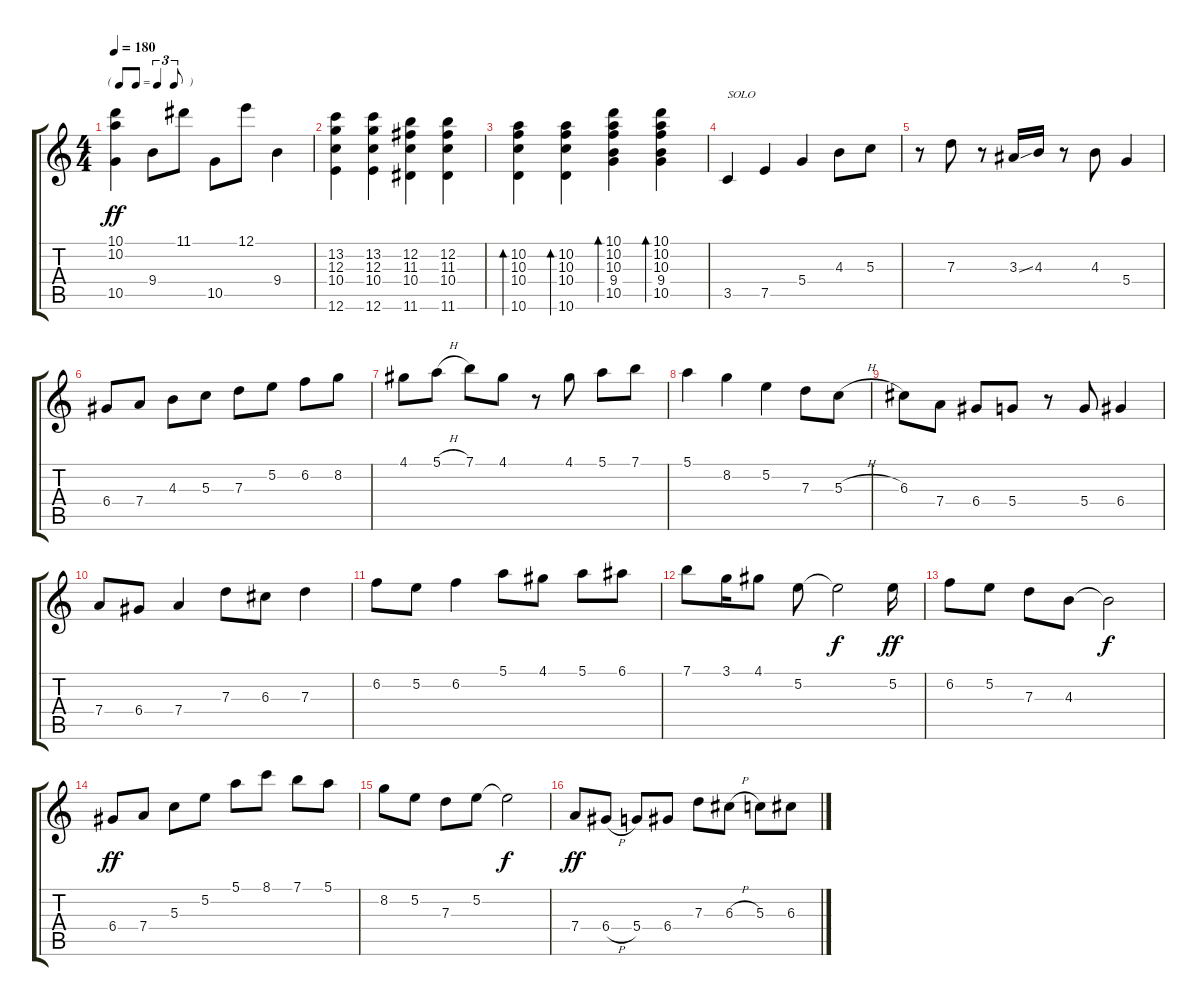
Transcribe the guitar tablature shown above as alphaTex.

\track "" {instrument acousticguitarnylon}
\staff {score tabs}
\tuning (E4 B3 G3 D3 A2 E2) {hide}
\ts (4 4)
\tf triplet8th
\tempo 180
\clef g2
\ks c
(10.1 10.2 10.5).4{dy ff} 9.4.8 11.1.8 10.5.8 12.1.8 9.4.4 |
(13.2 12.3 10.4 12.6).4 (13.2 12.3 10.4 12.6).4 (12.2 11.3 10.4 11.6).4 (12.2 11.3 10.4 11.6).4 |
(10.2 10.3 10.4 10.6).4{bd 120} (10.2 10.3 10.4 10.6).4{bd 120} (10.1 10.2 10.3 9.4 10.5).4{bd 120} (10.1 10.2 10.3 9.4 10.5).4{bd 120} |
3.5.4{txt "SOLO"} 7.5.4 5.4.4 4.3.8 5.3.8 |
r.8 7.3.8 r.8 3.3{ss}.16 4.3.16 r.8 4.3.8 5.4.4 |
6.4.8 7.4.8 4.3.8 5.3.8 7.3.8 5.2.8 6.2.8 8.2.8 |
4.1.8 5.1{h}.8 7.1.8 4.1.8 r.8 4.1.8 5.1.8 7.1.8 |
5.1.4 8.2.4 5.2.4 7.3.8 5.3{h}.8 |
6.3.8 7.4.8 6.4.8 5.4.8 r.8 5.4.8 6.4.4 |
7.4.8 6.4.8 7.4.4 7.3.8 6.3.8 7.3.4 |
6.2.8 5.2.8 6.2.4 5.1.8 4.1.8 5.1.8 6.1.8 |
7.1.8 3.1.16 4.1.8 5.2.8 5.2{t}.2{dy f} 5.2.16{dy ff} |
6.2.8 5.2.8 7.3.8 4.3.8 4.3{t}.2{dy f} |
6.4.8{dy ff} 7.4.8 5.3.8 5.2.8 5.1.8 8.1.8 7.1.8 5.1.8 |
8.2.8 5.2.8 7.3.8 5.2.8 5.2{t}.2{dy f} |
7.4.8{dy ff} 6.4{h}.8 5.4.8 6.4.8 7.3.8 6.3{h}.8 5.3.8 6.3.8
